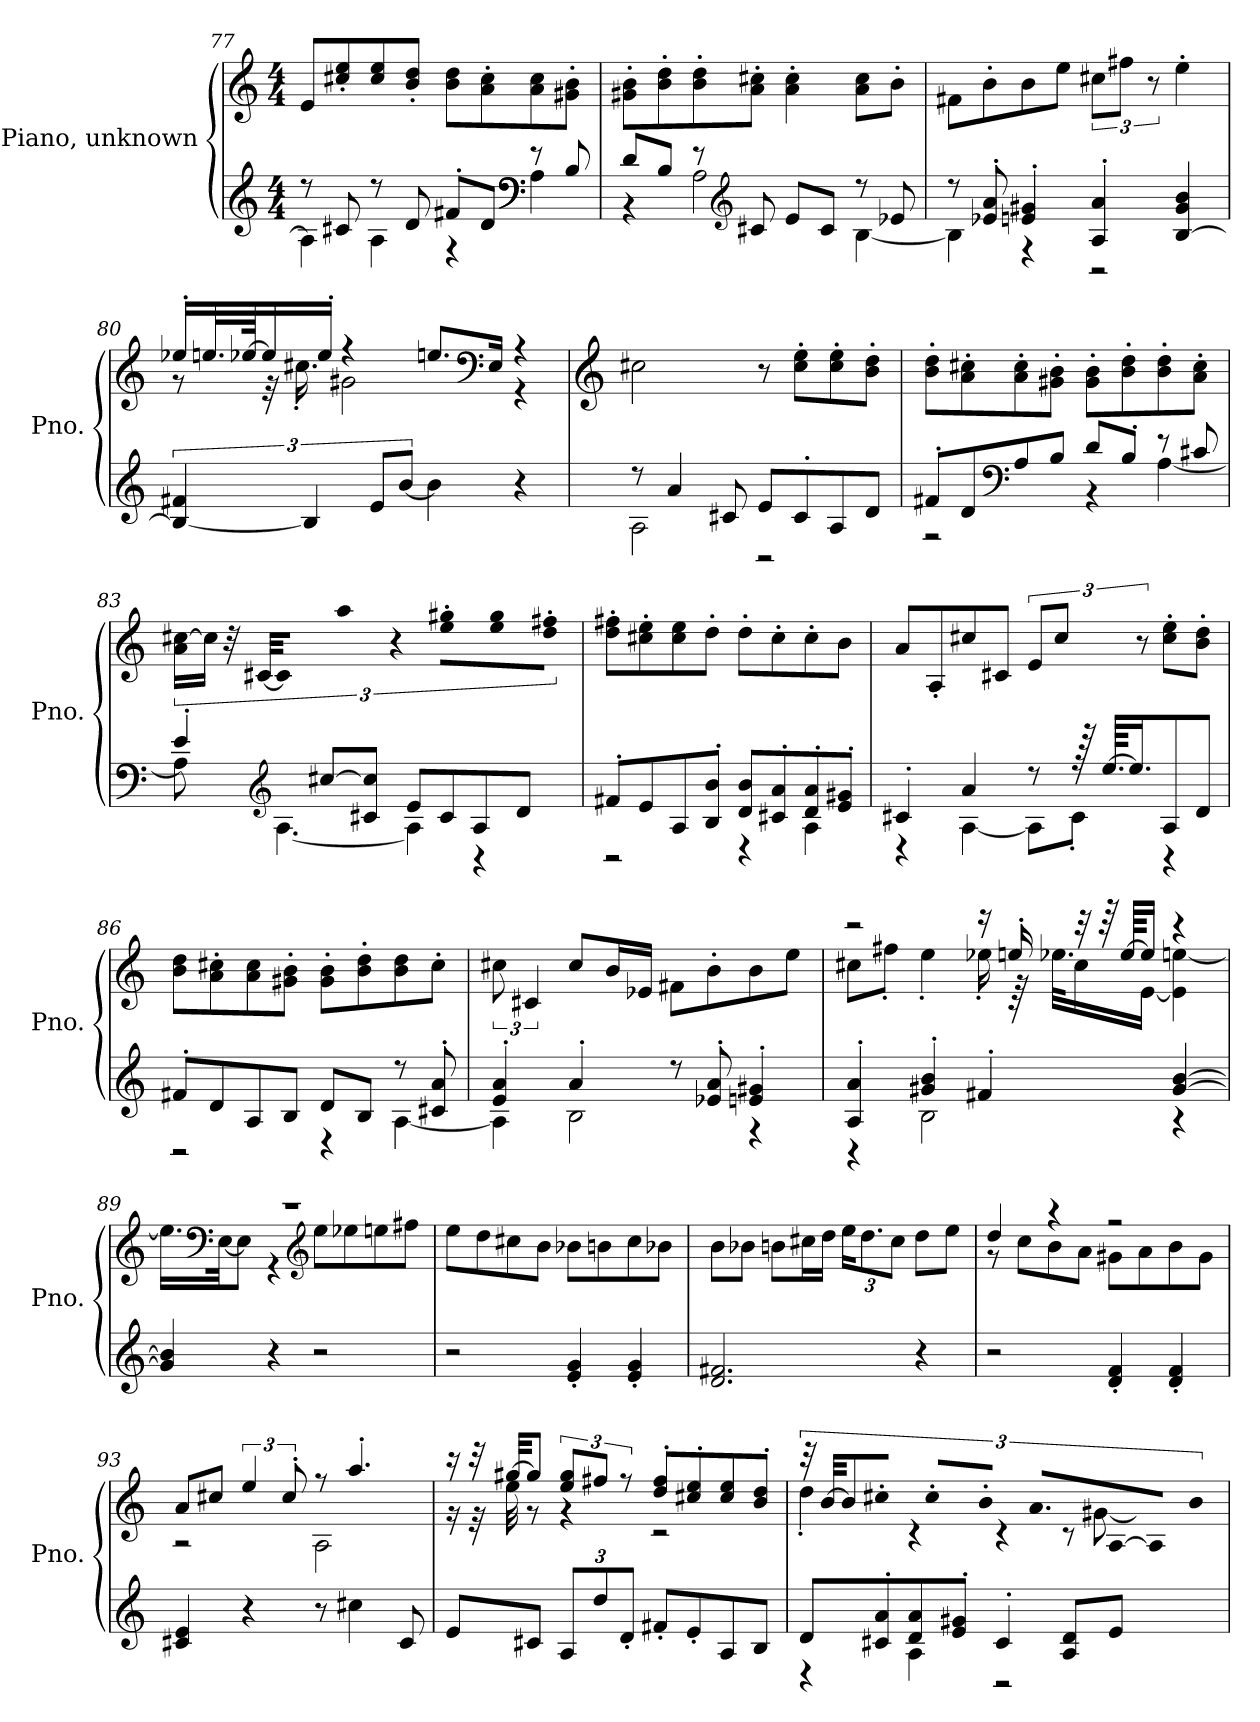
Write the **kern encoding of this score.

**kern	**kern
*part1	*part1
*staff2	*staff1
*I"Piano, unknown	*
*I'Pno.	*
*clefG2	*clefG2
*k[]	*k[]
*M4/4	*M4/4
=77	=77
*^	*
8r	4A\]	8e/L
8c#X/	.	8cc#X/' 8ee/'
8r	4A\	8cc#/ 8ee/
8d/	.	8b/' 8dd/'J
8f#X'/L	4r	8b\ 8dd\L
8d/J	.	8a\' 8cc#\'
*clefF4	*	*
8r	4A\	8a\ 8cc#\
8B/	.	8g#X\' 8b\'J
=78	=78	=78
8d/L	4r	8g#X\' 8b\'L
8B/J	.	8b\' 8dd\'
8r	2A\	8b\' 8dd\'
*clefG2	*	*
8c#X/	.	8a\' 8cc#X\'J
8e/L	.	4a\' 4cc#\'
8c#/J	.	.
8r	[4B\	8a\ 8cc#\L
8e-X/	.	8b'\J
!!LO:LB:g=z
=79	=79	=79
8r	4B\]	8f#X\L
8e-X/' 8a/'	.	8b'\
4en/' 4g#X/'	4r	8b\
.	.	8ee\J
4A/' 4a/'	2r	12cc#X\L
.	.	12ff#X\J
.	.	12r
[4B/ 4g#/ 4b/	.	4ee'\
*v	*v	*
=80	=80
*	*^
6B/_ 6f#X/	16ee-X'/LL	8r
.	32.een/L	.
.	[64ee-X/JK	.
.	16ee-/]	32r
.	.	16.cc#X'\
6B/]	.	.
.	16ee-'/JJ	.
.	4r	2g#X\
12e/L	.	.
[12b/J	.	.
4b\]	8.een/L	.
*	*clefF4	*
.	16E/Jk	.
4r	4r	4r
*	*v	*v
=81	=81
*	*clefG2
*^	*
8r	2A\	2cc#X\
4a/	.	.
8c#X/	.	.
8e/L	2r	8r
8c#'/	.	8cc#\' 8ee\'L
8A/	.	8cc#\' 8ee\'
8d/J	.	8b\' 8dd\'J
!!LO:LB:g=z
=82	=82	=82
8f#X'/L	2r	8b\' 8dd\'L
8d/	.	8a\' 8cc#X\'
*clefF4	*	*
8A/	.	8a\' 8cc#\'
8B/J	.	8g#X\' 8b\'J
8d/L	4r	8g#\' 8b\'L
8B'/J	.	8b\' 8dd\'
8r	[4A\	8b\' 8dd\'
8c#X/	.	8a\' 8cc#\'J
=83	=83	=83
4e'/	8A\]	24a\ [24cc#X\LL
.	.	24cc#\JJ]
.	.	48r
.	.	[48c#X/KKL
*clefG2	*	*
.	[4.A\	8c#/J]
[8cc#X/L	.	4aa\
8c#X/ 8cc#/]J	.	.
8e/L	4A\]	8r
8c#/	.	8ee\' 8gg#X\'L
8A/	4r	8ee\ 8gg#\
8d/J	.	8dd\' 8ff#X\'J
=84	=84	=84
8f#X'/L	2r	8dd\' 8ff#X\'L
8e/	.	8cc#X\' 8ee\'
8A/	.	8cc#\ 8ee\
8B/' 8b/'J	.	8dd'\J
8d/ 8b/L	4r	8dd'\L
8c#X/' 8a/'	.	8cc#'\
8d/' 8a/'	4A\	8cc#'\
8e/' 8g#X/'J	.	8b\J
!!LO:LB:g=z
=85	=85	=85
4c#X'/	4r	8a/L
.	.	8A'/
4a/	[4A\	8cc#X/
.	.	8c#X/J
8r	8A\L]	12e/L
.	.	12cc#/J
128r	8c#'\J	.
[64.ee/KKLL	.	.
16.ee/J]	.	.
.	.	12r
8A/	4r	8cc#\' 8ee\'L
8d/J	.	8b\' 8dd\'J
=86	=86	=86
8f#X'/L	2r	8b\ 8dd\L
8d/	.	8a\' 8cc#X\'
8A/	.	8a\ 8cc#\
8B/J	.	8g#X\' 8b\'J
8d/L	4r	8g#\' 8b\'L
8B/J	.	8b\' 8dd\'
8r	[4A\	8b\ 8dd\
8c#X/' 8a/'	.	8cc#'\J
=87	=87	=87
4e/' 4a/'	4A\]	12cc#X\
.	.	6c#X/
4a'/	2B\	8cc#/L
.	.	16b/L
.	.	16e-X/JJ
8r	.	8f#X\L
8e-X/' 8a/'	.	8b'\
4en/' 4g#X/'	4r	8b\
.	.	8ee\J
!!LO:LB:g=z
=88	=88	=88
*	*	*^
4A/' 4a/'	4r	2r	8cc#X\L
.	.	.	8ff#X'\J
4g#X/' 4b/'	2B\	.	4ee'\
4f#X'/	.	16r	16ee-X'\
.	.	16een'/	64r
.	.	.	32.ee-X\KLL
.	.	32r	16cc#\
.	.	64r	.
.	.	[64ee-/KKLL	.
.	.	16ee-/JJ]	[16e\JJ
[4g#/ [4b/	4r	4r	4e\] [4een\
*v	*v	*	*
=89	=89	=89
4g#/] 4b/]	1r	16.ee\LL]
*	*clefF4	*
.	.	[32E\JK
.	.	8E\J]
4r	.	4r
*	*clefG2	*
2r	.	8ee\L
.	.	8ee-X\
.	.	8een\
.	.	8ff#X\J
*	*v	*v
=90	=90
2r	8ee\L
.	8dd\
.	8cc#X\
.	8b\J
4e/' 4g/'	8b-X\L
.	8bn\
4e/' 4g/'	8cc#\
.	8b-X\J
!!LO:PB:g=z
=91	=91
2.d/ 2.f#X/	8b\L
.	8b-X\J
.	8bn\L
.	16cc#X\L
.	16dd\JJ
*	*Xbrackettup
.	24ee\KL
.	12.dd\
.	12cc#\J
4r	8dd\L
.	8ee\J
=92	=92
*	*^
2r	4dd/	8r
.	.	8cc\L
.	4r	8b\
.	.	8a\J
4d/' 4f/'	2r	8g#X\L
.	.	8a\
4d/' 4f/'	.	8b\
.	.	8g#\J
=93	=93	=93
4c#X/ 4e/	8a/L	2r
.	8cc#X/J	.
*	*brackettup	*
4r	6ee/	.
.	12cc#'/	.
8r	8r	2A\
4cc#X\	4.aa'/	.
8c#/	.	.
!!LO:LB:g=z	!!
=94	=94	=94
8e/L	16r	16r
.	32r	32r
.	[32gg#X/KKL	32ee\
8c#X/J	8gg#/J]	8r
*Xbrackettup	*	*
12A/L	12ee/ 12gg#/L	4r
12dd/	12ff#X/J	.
12d'/J	12r	.
8f#X'/L	8dd/' 8ff#/'L	2r
8e'/	8cc#X/' 8ee/'	.
8A/	8cc#/ 8ee/	.
8B/J	8b/' 8dd/'J	.
=95	=95	=95
*^	*	*
8d/L	4r	48r	4dd'\
.	.	[48b/KKL	.
.	.	12b/]	.
8c#X/' 8a/'	.	8cc#X'/J	.
8d/ 8a/	4A\	8cc#'/L	4r
8e/' 8g#X/'J	.	8b'/J	.
4c#'/	2r	16.a/LL	4r
.	.	[32A/JK	.
.	.	8A/J]	.
8A/ 8d/L	.	[4b/	8r
8e/J	.	.	[8g#X\
*v	*v	*	*
*	*v	*v
=	=
*-	*-
